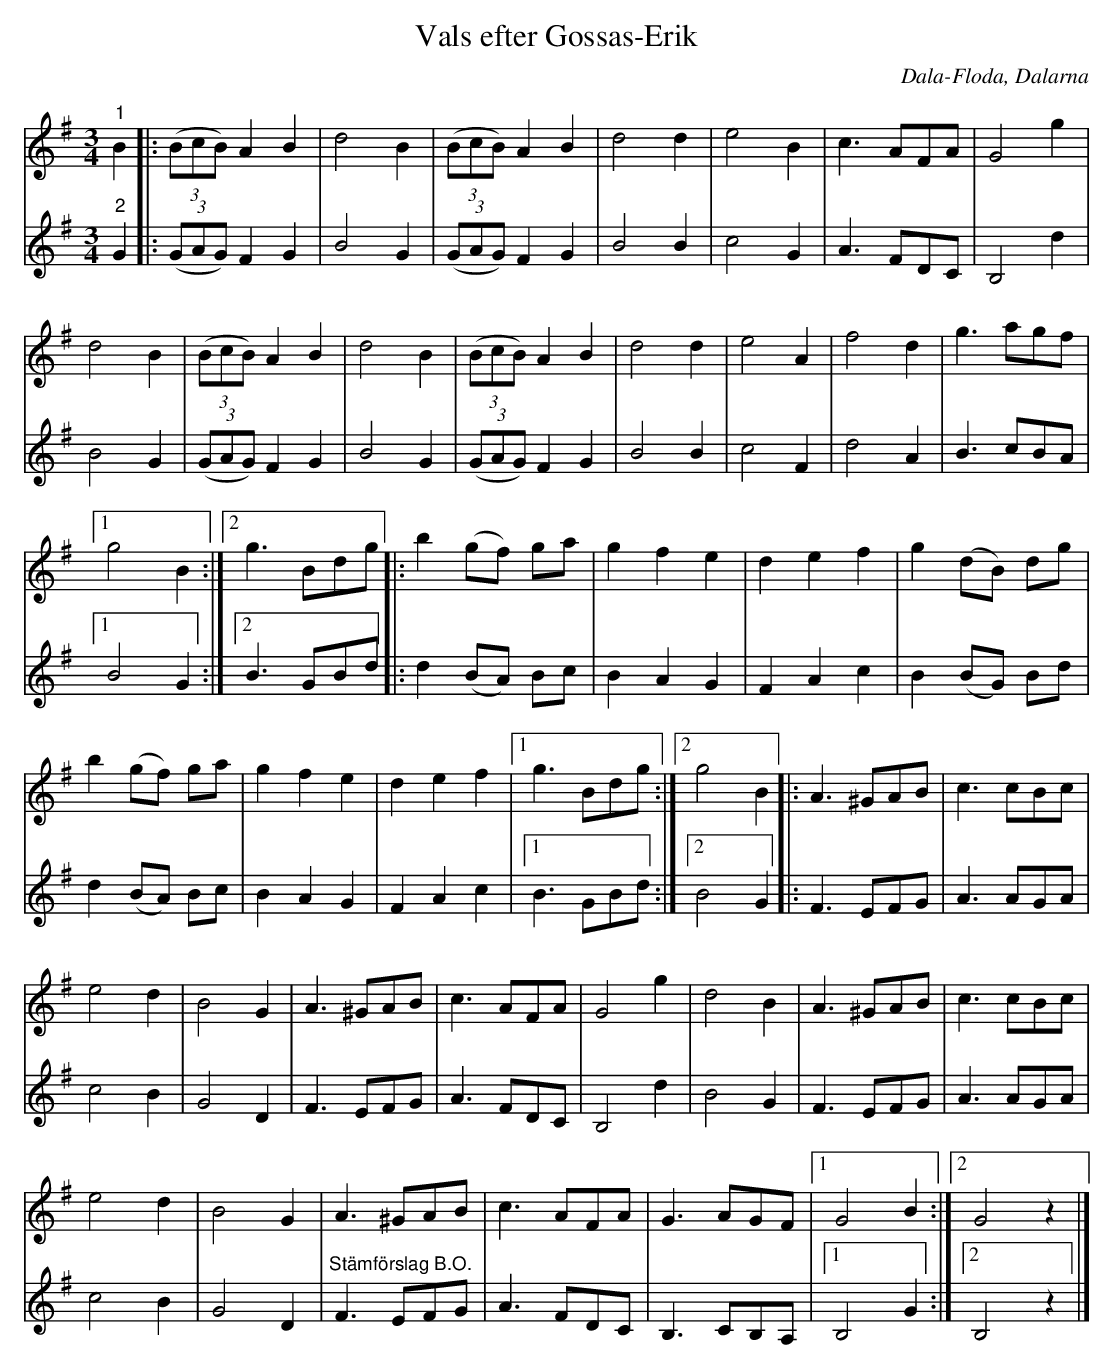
X:1
T:Vals efter Gossas-Erik
O:Dala-Floda, Dalarna
L:1/8
M:3/4
K:G
V:1
"^1" B2 |: (3(BcB) A2 B2 | d4 B2 | (3(BcB) A2 B2 | d4 d2 | e4 B2 | c3 AFA | G4 g2 |
d4 B2 | (3(BcB) A2 B2 | d4 B2 | (3(BcB) A2 B2 | d4 d2 | e4 A2 | f4 d2 | g3 agf |1
g4 B2 :|2 g3 Bdg |: b2 (gf) ga | g2 f2 e2 | d2 e2 f2 | g2 (dB) dg |
b2 (gf) ga | g2 f2 e2 | d2 e2 f2 |1 g3 Bdg :|2 g4 B2 |: A3 ^GAB | c3 cBc |
e4 d2 | B4 G2 | A3 ^GAB | c3 AFA | G4 g2 | d4 B2 | A3 ^GAB | c3 cBc |
e4 d2 | B4 G2 | A3 ^GAB | c3 AFA | G3 AGF |1 G4 B2 :|2 G4 z2 |]
V:2
"^2" G2 |: (3(GAG) F2 G2 | B4 G2 | (3(GAG) F2 G2 | B4 B2 | c4 G2 | A3 FDC | B,4 d2 |
B4 G2 | (3(GAG) F2 G2 | B4 G2 | (3(GAG) F2 G2 | B4 B2 | c4 F2 | d4 A2 | B3 cBA |1
B4 G2 :|2 B3 GBd |: d2 (BA) Bc | B2 A2 G2 | F2 A2 c2 | B2 (BG) Bd |
d2 (BA) Bc | B2 A2 G2 | F2 A2 c2 |1 B3 GBd :|2 B4 G2 |: F3 EFG | A3 AGA |
c4 B2 | G4 D2 | F3 EFG | A3 FDC | B,4 d2 | B4 G2 |
F3 EFG | A3 AGA | c4 B2 | G4 D2 | "^Stämförslag B.O." F3 EFG | A3 FDC | B,3 CB,A, |1 B,4 G2 :|2 B,4 z2 |]
